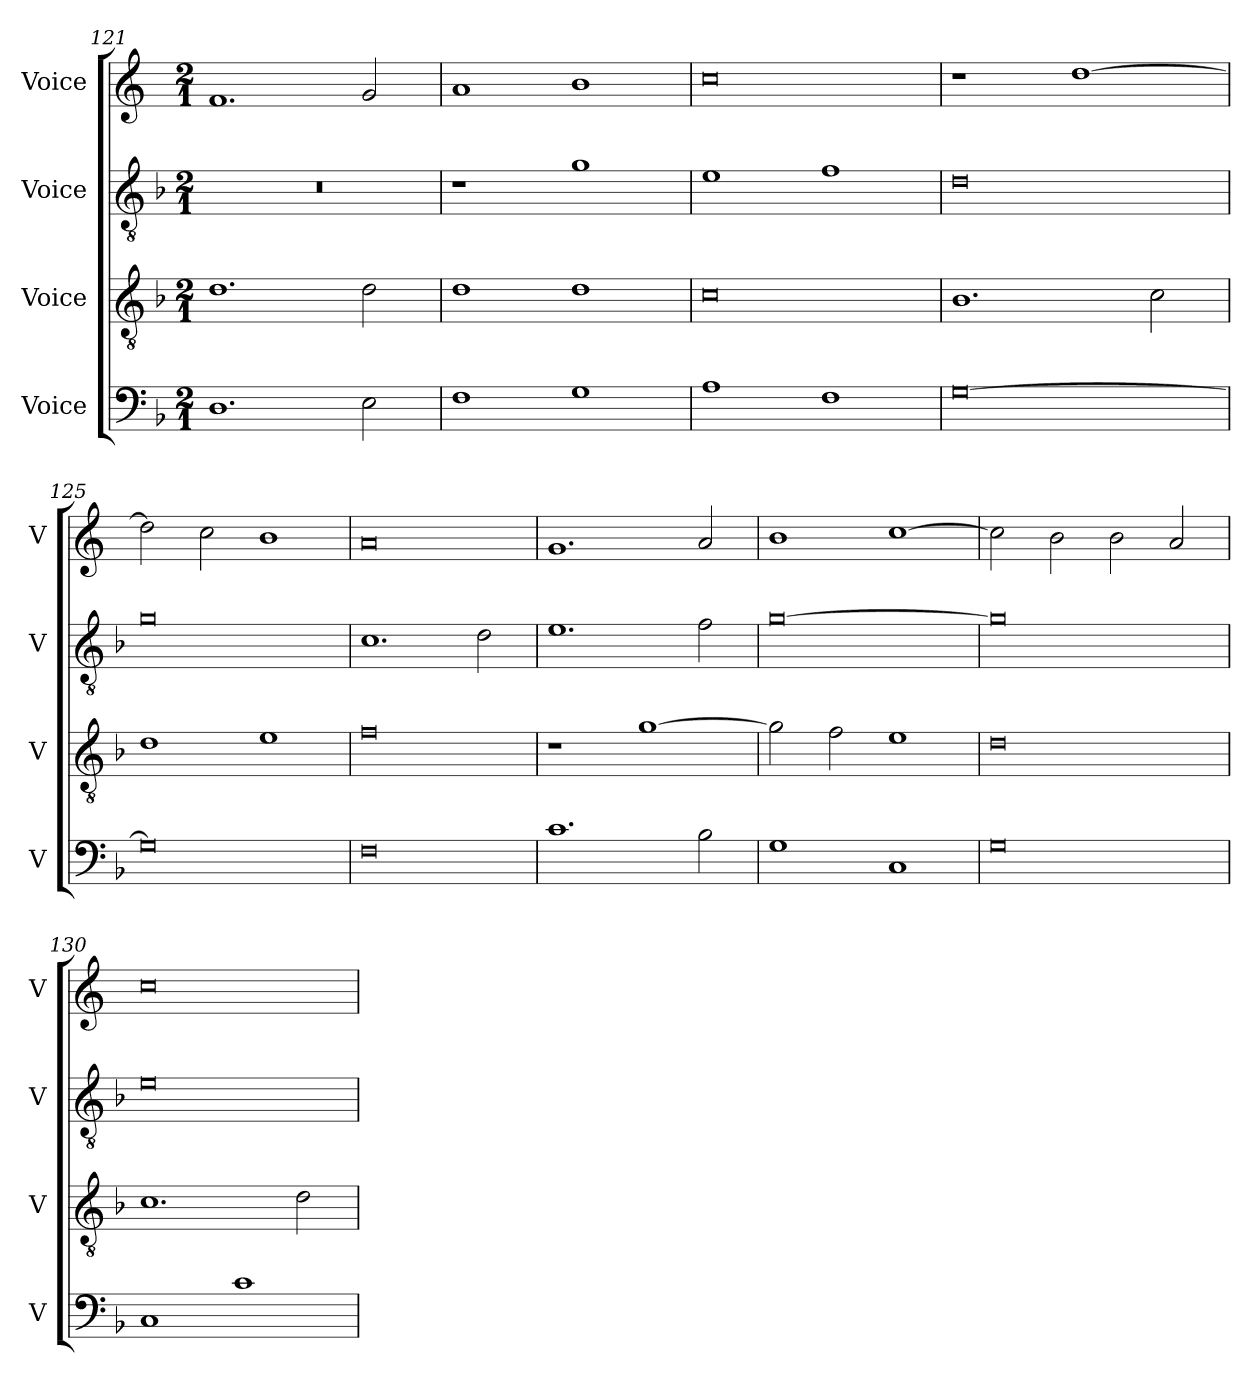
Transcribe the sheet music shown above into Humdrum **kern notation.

**kern	**kern	**kern	**kern
*part4	*part3	*part2	*part1
*staff4	*staff3	*staff2	*staff1
*I"Voice	*I"Voice	*I"Voice	*I"Voice
*I'V	*I'V	*I'V	*I'V
*clefF4	*clefGv2	*clefGv2	*clefG2
*k[b-]	*k[b-]	*k[b-]	*k[]
*M2/1	*M2/1	*M2/1	*M2/1
=121	=121	=121	=121
1.D	1.d	0r	1.f
2E\	2d\	.	2g/
!!LO:LB:g=z
=122	=122	=122	=122
1F	1d	1r	1a
1G	1d	1g	1b
=123	=123	=123	=123
1A	0c	1e	0cc
1F	.	1f	.
=124	=124	=124	=124
[0G	1.B-	0d	1r
.	.	.	[1dd
.	2c\	.	.
=125	=125	=125	=125
0G]	1d	0g	2dd\]
.	.	.	2cc\
.	1e	.	1b
=126	=126	=126	=126
0F	0f	1.c	0a
.	.	2d\	.
!!LO:LB:g=z
=127	=127	=127	=127
1.c	1r	1.e	1.g
.	[1g	.	.
2B-\	.	2f\	2a/
=128	=128	=128	=128
1G	2g\]	[0g	1b
.	2f\	.	.
1C	1e	.	[1cc
=129	=129	=129	=129
0G	0d	0g]	2cc\]
.	.	.	2b\
.	.	.	2b\
.	.	.	2a/
=130	=130	=130	=130
1C	1.c	0e	0cc
1c	.	.	.
.	2d\	.	.
=	=	=	=
*-	*-	*-	*-
